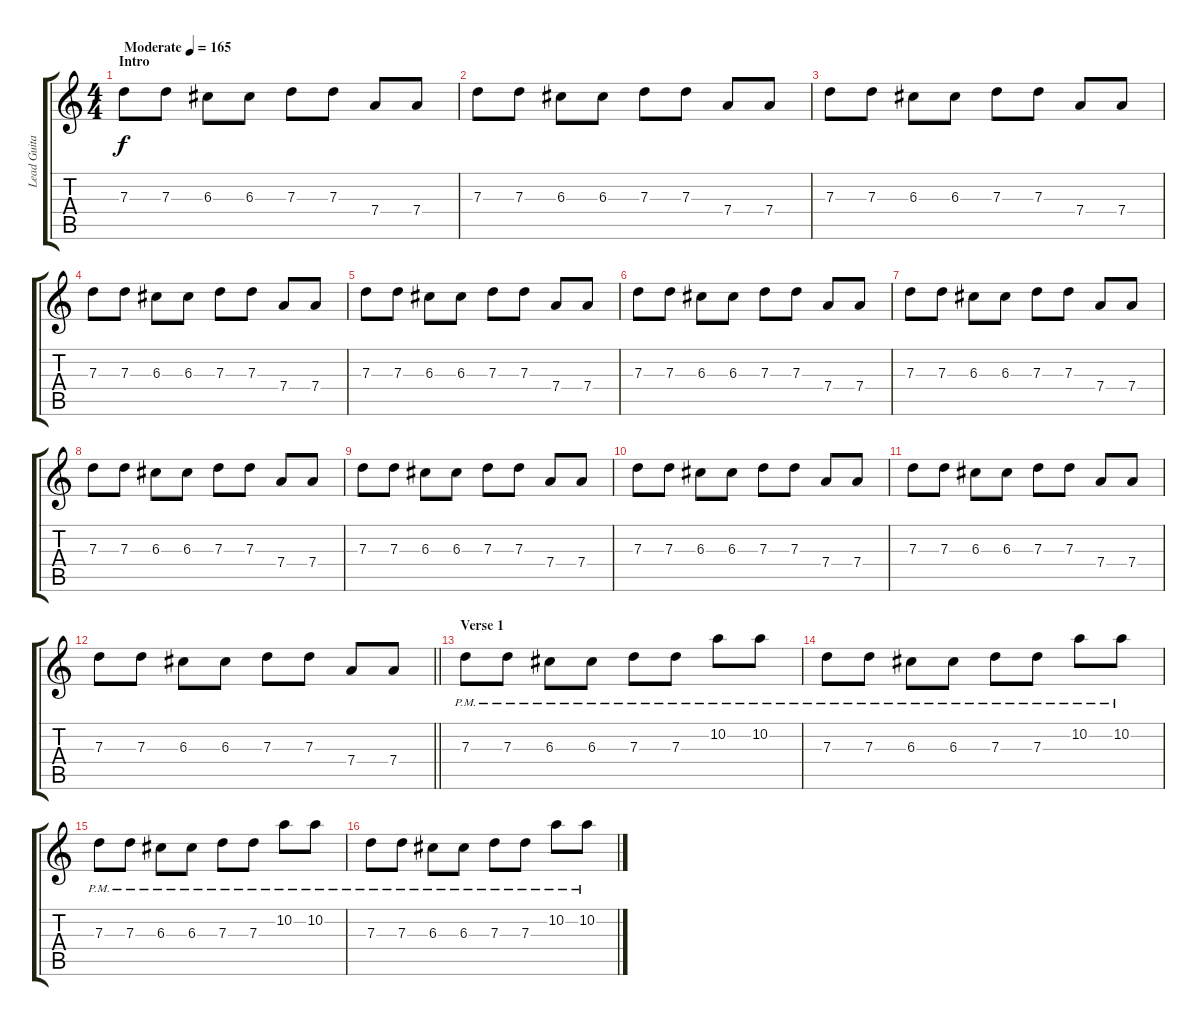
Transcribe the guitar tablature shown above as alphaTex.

\track ("Lead Guitar" "Lead Guita") {instrument distortionguitar}
\staff {score tabs}
\tuning (E4 B3 G3 D3 A2 E2) {hide}
\ts (4 4)
\section ("" "Intro")
\tempo (165 "Moderate")
\clef g2
\ks c
7.3.8{dy f instrument distortionguitar} 7.3.8 6.3.8 6.3.8 7.3.8 7.3.8 7.4.8 7.4.8 |
7.3.8 7.3.8 6.3.8 6.3.8 7.3.8 7.3.8 7.4.8 7.4.8 |
7.3.8 7.3.8 6.3.8 6.3.8 7.3.8 7.3.8 7.4.8 7.4.8 |
7.3.8 7.3.8 6.3.8 6.3.8 7.3.8 7.3.8 7.4.8 7.4.8 |
7.3.8 7.3.8 6.3.8 6.3.8 7.3.8 7.3.8 7.4.8 7.4.8 |
7.3.8 7.3.8 6.3.8 6.3.8 7.3.8 7.3.8 7.4.8 7.4.8 |
7.3.8 7.3.8 6.3.8 6.3.8 7.3.8 7.3.8 7.4.8 7.4.8 |
7.3.8 7.3.8 6.3.8 6.3.8 7.3.8 7.3.8 7.4.8 7.4.8 |
7.3.8 7.3.8 6.3.8 6.3.8 7.3.8 7.3.8 7.4.8 7.4.8 |
7.3.8 7.3.8 6.3.8 6.3.8 7.3.8 7.3.8 7.4.8 7.4.8 |
7.3.8 7.3.8 6.3.8 6.3.8 7.3.8 7.3.8 7.4.8 7.4.8 |
\barLineRight lightlight
7.3.8 7.3.8 6.3.8 6.3.8 7.3.8 7.3.8 7.4.8 7.4.8 |
\section ("" "Verse 1")
7.3{pm}.8 7.3{pm}.8 6.3{pm}.8 6.3{pm}.8 7.3{pm}.8 7.3{pm}.8 10.2{pm}.8 10.2{pm}.8 |
7.3{pm}.8 7.3{pm}.8 6.3{pm}.8 6.3{pm}.8 7.3{pm}.8 7.3{pm}.8 10.2{pm}.8 10.2{pm}.8 |
7.3{pm}.8 7.3{pm}.8 6.3{pm}.8 6.3{pm}.8 7.3{pm}.8 7.3{pm}.8 10.2{pm}.8 10.2{pm}.8 |
7.3{pm}.8 7.3{pm}.8 6.3{pm}.8 6.3{pm}.8 7.3{pm}.8 7.3{pm}.8 10.2{pm}.8 10.2{pm}.8
